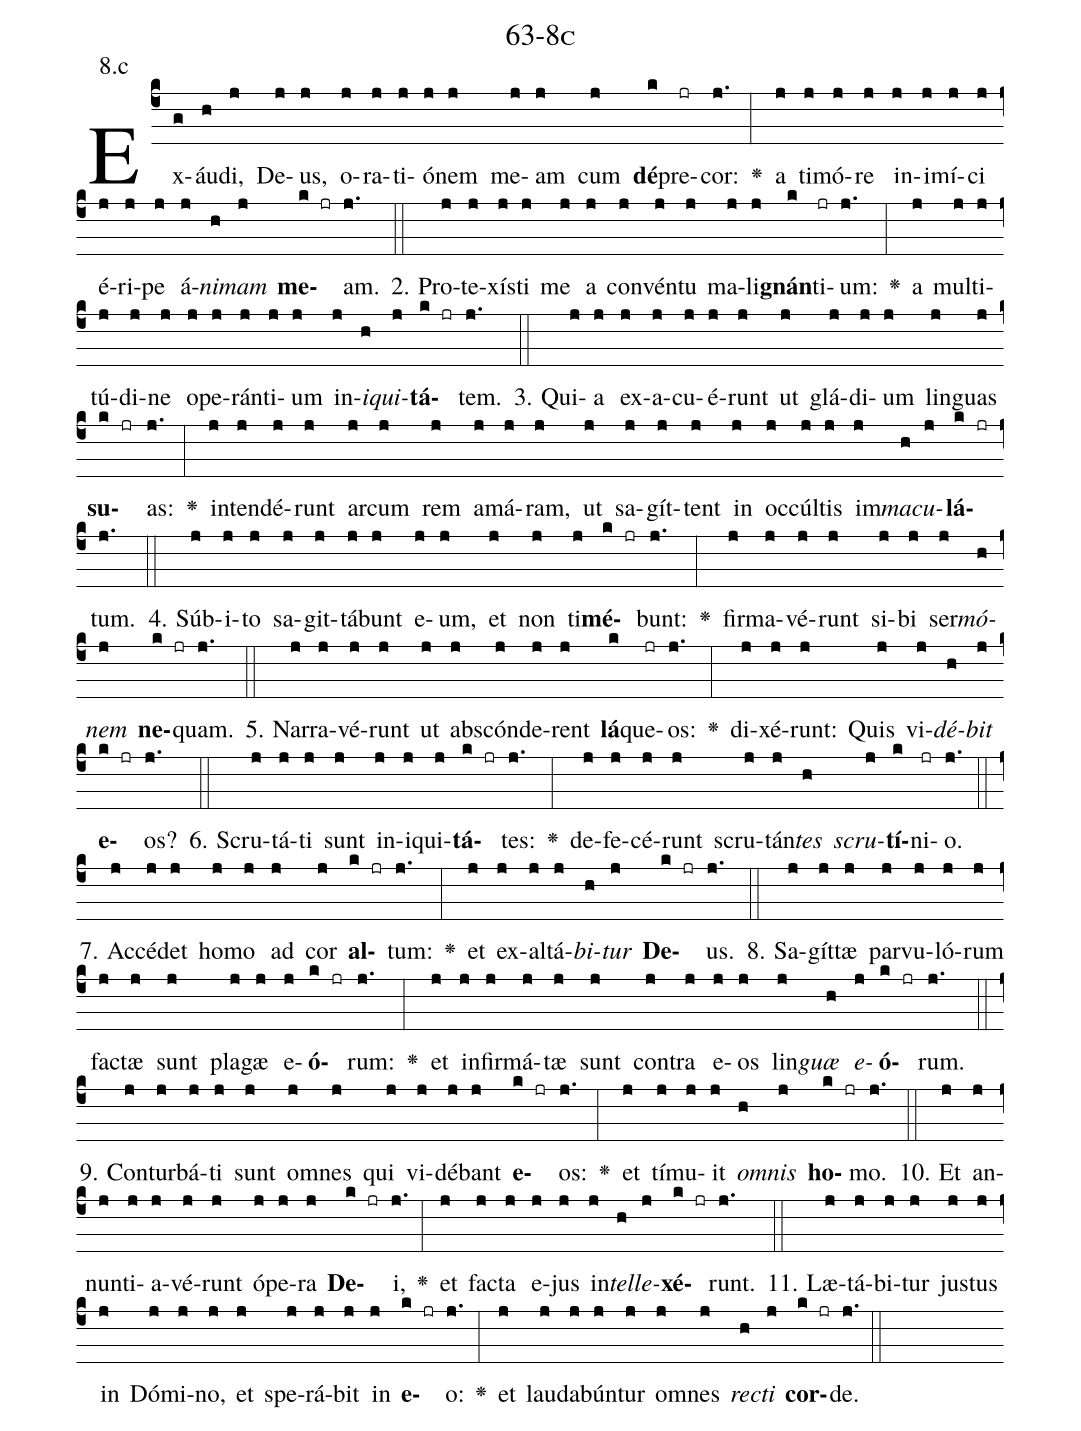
name: 63-8c;
annotation: 8.c;
%%
(c4)Ex(g)áu(h)di,(j) De(j)us,(j) o(j)ra(j)ti(j)ó(j)nem(j) me(j)am(j) cum(j) <b>dé</b>(k)pre(jr)cor:(j.) <v>\greheightstar</v>(:) a(j) ti(j)mó(j)re(j) in(j)i(j)mí(j)ci(j) é(j)ri(j)pe(j) á(j)<i>ni</i>(h)<i>mam</i>(j) <b>me</b>(k jr)am.(j.) (::)
2. Pro(j)te(j)xís(j)ti(j) me(j) a(j) con(j)vén(j)tu(j) ma(j)li(j)<b>gnán</b>(k)ti(jr)um:(j.) <v>\greheightstar</v>(:) a(j) mul(j)ti(j)tú(j)di(j)ne(j) o(j)pe(j)rán(j)ti(j)um(j) in(j)<i>i</i>(h)<i>qui</i>(j)<b>tá</b>(k jr)tem.(j.) (::)
3. Qui(j)a(j) ex(j)a(j)cu(j)é(j)runt(j) ut(j) glá(j)di(j)um(j) lin(j)guas(j) <b>su</b>(k jr)as:(j.) <v>\greheightstar</v>(:) in(j)ten(j)dé(j)runt(j) ar(j)cum(j) rem(j) a(j)má(j)ram,(j) ut(j) sa(j)gít(j)tent(j) in(j) oc(j)cúl(j)tis(j) im(j)<i>ma</i>(h)<i>cu</i>(j)<b>lá</b>(k jr)tum.(j.) (::)
4. Súb(j)i(j)to(j) sa(j)git(j)tá(j)bunt(j) e(j)um,(j) et(j) non(j) ti(j)<b>mé</b>(k jr)bunt:(j.) <v>\greheightstar</v>(:) fir(j)ma(j)vé(j)runt(j) si(j)bi(j) ser(j)<i>mó</i>(h)<i>nem</i>(j) <b>ne</b>(k jr)quam.(j.) (::)
5. Nar(j)ra(j)vé(j)runt(j) ut(j) abs(j)cón(j)de(j)rent(j) <b>lá</b>(k)que(jr)os:(j.) <v>\greheightstar</v>(:) di(j)xé(j)runt:(j) Quis(j) vi(j)<i>dé</i>(h)<i>bit</i>(j) <b>e</b>(k jr)os?(j.) (::)
6. Scru(j)tá(j)ti(j) sunt(j) in(j)i(j)qui(j)<b>tá</b>(k jr)tes:(j.) <v>\greheightstar</v>(:) de(j)fe(j)cé(j)runt(j) scru(j)tán(j)<i>tes</i>(h) <i>scru</i>(j)<b>tí</b>(k)ni(jr)o.(j.) (::)
7. Ac(j)cé(j)det(j) ho(j)mo(j) ad(j) cor(j) <b>al</b>(k jr)tum:(j.) <v>\greheightstar</v>(:) et(j) ex(j)al(j)tá(j)<i>bi</i>(h)<i>tur</i>(j) <b>De</b>(k jr)us.(j.) (::)
8. Sa(j)gít(j)tæ(j) par(j)vu(j)ló(j)rum(j) fac(j)tæ(j) sunt(j) pla(j)gæ(j) e(j)<b>ó</b>(k jr)rum:(j.) <v>\greheightstar</v>(:) et(j) in(j)fir(j)má(j)tæ(j) sunt(j) con(j)tra(j) e(j)os(j) lin(j)<i>guæ</i>(h) <i>e</i>(j)<b>ó</b>(k jr)rum.(j.) (::)
9. Con(j)tur(j)bá(j)ti(j) sunt(j) om(j)nes(j) qui(j) vi(j)dé(j)bant(j) <b>e</b>(k jr)os:(j.) <v>\greheightstar</v>(:) et(j) tí(j)mu(j)it(j) <i>om</i>(h)<i>nis</i>(j) <b>ho</b>(k jr)mo.(j.) (::)
10. Et(j) an(j)nun(j)ti(j)a(j)vé(j)runt(j) ó(j)pe(j)ra(j) <b>De</b>(k jr)i,(j.) <v>\greheightstar</v>(:) et(j) fac(j)ta(j) e(j)jus(j) in(j)<i>tel</i>(h)<i>le</i>(j)<b>xé</b>(k jr)runt.(j.) (::)
11. Læ(j)tá(j)bi(j)tur(j) jus(j)tus(j) in(j) Dó(j)mi(j)no,(j) et(j) spe(j)rá(j)bit(j) in(j) <b>e</b>(k jr)o:(j.) <v>\greheightstar</v>(:) et(j) lau(j)da(j)bún(j)tur(j) om(j)nes(j) <i>rec</i>(h)<i>ti</i>(j) <b>cor</b>(k jr)de.(j.) (::)
